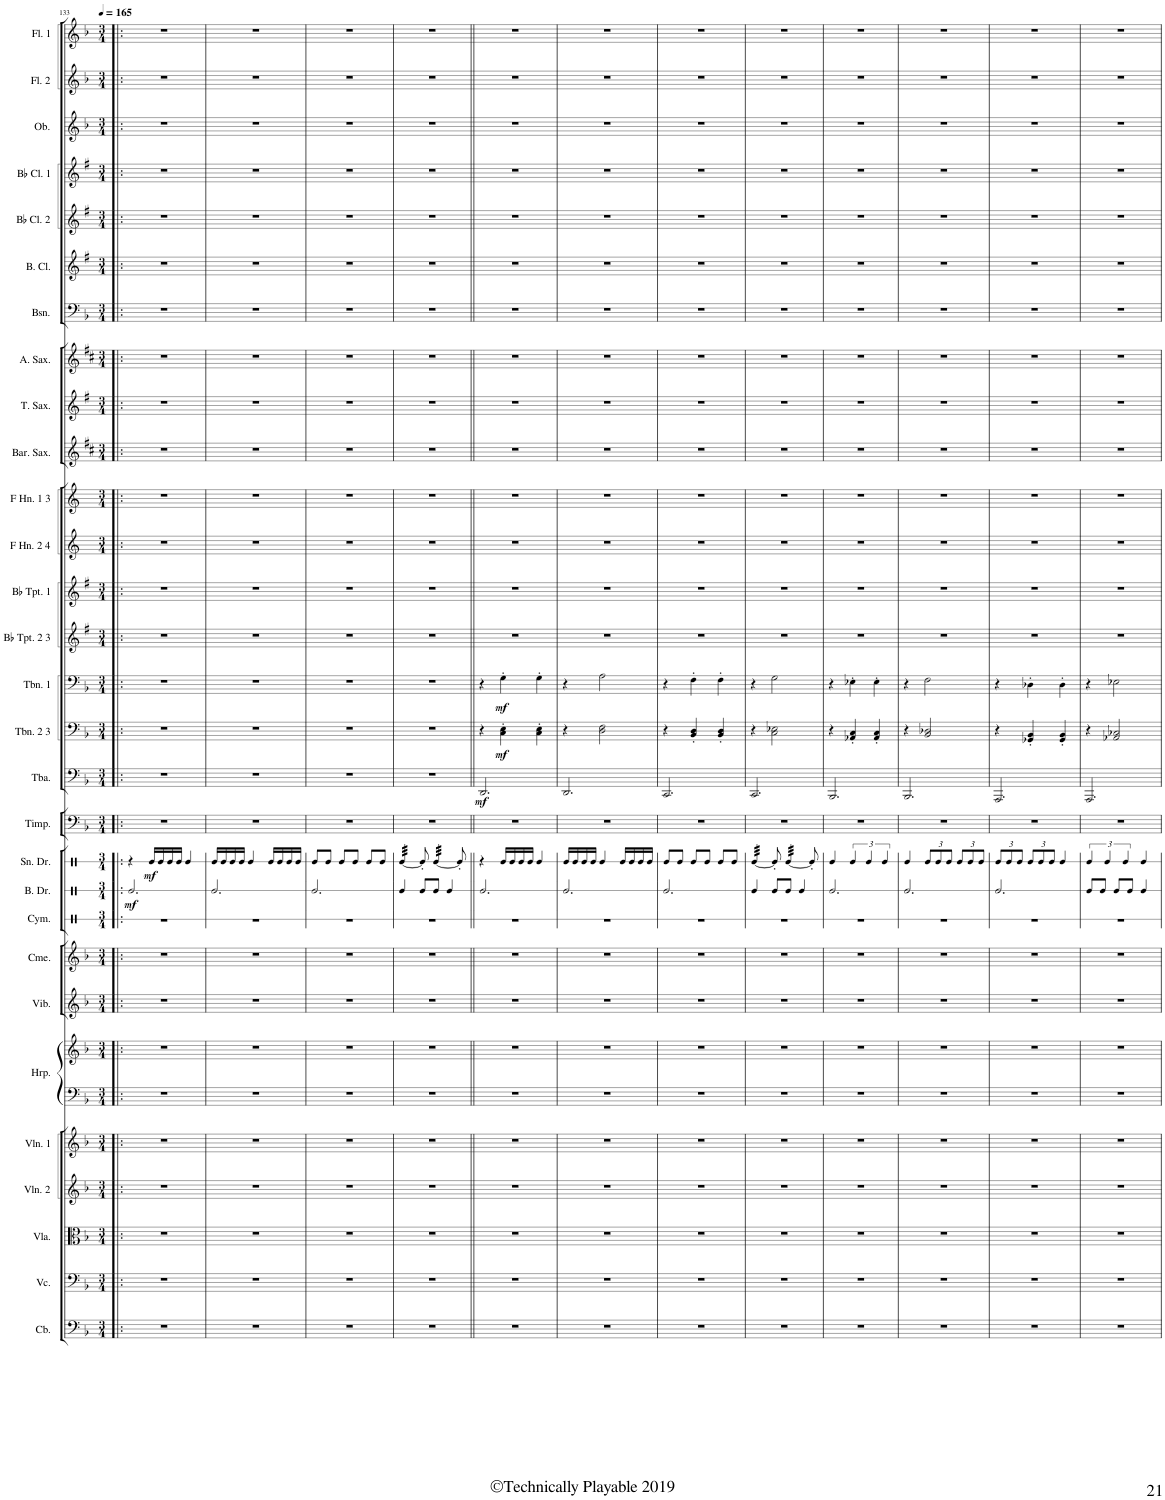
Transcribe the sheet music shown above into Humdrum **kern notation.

**kern	**kern	**kern	**kern	**kern	**kern	**kern	**kern	**kern	**kern	**kern	**dynam	**kern	**dynam	**kern	**kern	**dynam	**kern	**dynam	**kern	**dynam	**kern	**kern	**kern	**kern	**kern	**kern	**kern	**kern	**kern	**kern	**kern	**kern	**kern	**kern
*part29	*part28	*part27	*part26	*part25	*part24	*part24	*part23	*part22	*part21	*part20	*part20	*part19	*part19	*part18	*part17	*part17	*part16	*part16	*part15	*part15	*part14	*part13	*part12	*part11	*part10	*part9	*part8	*part7	*part6	*part5	*part4	*part3	*part2	*part1
*staff30	*staff29	*staff28	*staff27	*staff26	*staff25	*staff24	*staff23	*staff22	*staff21	*staff20	*staff20	*staff19	*staff19	*staff18	*staff17	*staff17	*staff16	*staff16	*staff15	*staff15	*staff14	*staff13	*staff12	*staff11	*staff10	*staff9	*staff8	*staff7	*staff6	*staff5	*staff4	*staff3	*staff2	*staff1
*I"Contrabass	*I"Violoncello	*I"Viola	*I"Violin 2	*I"Violin 1	*I"Harp	*	*I"Vibraphone	*I"Chimes	*I"Cymbal	*I"Bass Drum	*	*I"Snare Drum	*	*I"Timpani	*I"Tuba	*	*I"Trombone 2 &amp; 3	*	*I"Trombone 1	*	*I"Bb Trumpet 2 &amp; 3	*I"Bb Trumpet 1	*I"F Horn 2 &amp; 4	*I"F Horn 1 &amp; 3	*I"Baritone Saxophone	*I"Tenor Saxophone	*I"Alto Saxophone	*I"Bassoon	*I"Bass Clarinet	*I"Bb Clarinet 2	*I"Bb Clarinet 1	*I"Oboe	*I"Flute 2	*I"Flute 1
*I'Cb.	*I'Vc.	*I'Vla.	*I'Vln. 2	*I'Vln. 1	*I'Hrp.	*	*I'Vib.	*I'Cme.	*I'Cym.	*I'B. Dr.	*	*I'Sn. Dr.	*	*I'Timp.	*I'Tba.	*	*I'Tbn. 2 3	*	*I'Tbn. 1	*	*I'Bb Tpt. 2 3	*I'Bb Tpt. 1	*I'F Hn. 2 4	*I'F Hn. 1 3	*I'Bar. Sax.	*I'T. Sax.	*I'A. Sax.	*I'Bsn.	*I'B. Cl.	*I'Bb Cl. 2	*I'Bb Cl. 1	*I'Ob.	*I'Fl. 2	*I'Fl. 1
!!LO:PB:g=z
*clefF4	*clefF4	*clefC3	*clefG2	*clefG2	*clefF4	*clefG2	*clefG2	*clefG2	*clefX	*clefX	*	*clefX	*	*clefF4	*clefF4	*	*clefF4	*	*clefF4	*	*clefG2	*clefG2	*clefG2	*clefG2	*clefG2	*clefG2	*clefG2	*clefF4	*clefG2	*clefG2	*clefG2	*clefG2	*clefG2	*clefG2
*Trd7c12	*	*	*	*	*	*	*Trd-14c-24	*	*	*	*	*	*	*	*	*	*Trd1c2	*	*Trd1c2	*	*Trd1c2	*Trd1c2	*Trd4c7	*Trd4c7	*Trd12c21	*Trd8c14	*Trd5c9	*	*Trd8c14	*Trd1c2	*Trd1c2	*	*	*
*k[b-]	*k[b-]	*k[b-]	*k[b-]	*k[b-]	*k[b-]	*k[b-]	*k[b-]	*k[b-]	*k[]	*k[]	*	*k[]	*	*k[b-]	*k[b-]	*	*k[b-]	*	*k[b-]	*	*k[f#]	*k[f#]	*k[]	*k[]	*k[f#c#]	*k[f#]	*k[f#c#]	*k[b-]	*k[f#]	*k[f#]	*k[f#]	*k[b-]	*k[b-]	*k[b-]
*M3/4	*M3/4	*M3/4	*M3/4	*M3/4	*M3/4	*M3/4	*M3/4	*M3/4	*M3/4	*M3/4	*	*M3/4	*	*M3/4	*M3/4	*	*M3/4	*	*M3/4	*	*M3/4	*M3/4	*M3/4	*M3/4	*M3/4	*M3/4	*M3/4	*M3/4	*M3/4	*M3/4	*M3/4	*M3/4	*M3/4	*M3/4
*MM165	*MM165	*MM165	*MM165	*MM165	*MM165	*MM165	*MM165	*MM165	*MM165	*MM165	*	*MM165	*	*MM165	*MM165	*	*MM165	*	*MM165	*	*MM165	*MM165	*MM165	*MM165	*MM165	*MM165	*MM165	*MM165	*MM165	*MM165	*MM165	*MM165	*MM165	*MM165
=133!|:	=133!|:	=133!|:	=133!|:	=133!|:	=133!|:	=133!|:	=133!|:	=133!|:	=133!|:	=133!|:	=133!|:	=133!|:	=133!|:	=133!|:	=133!|:	=133!|:	=133!|:	=133!|:	=133!|:	=133!|:	=133!|:	=133!|:	=133!|:	=133!|:	=133!|:	=133!|:	=133!|:	=133!|:	=133!|:	=133!|:	=133!|:	=133!|:	=133!|:	=133!|:
!	!	!	!	!	!	!	!	!	!	!	!LO:DY:b	!	!	!	!	!	!	!	!	!	!	!	!	!	!	!	!	!	!	!	!	!	!	!
2.r	2.r	2.r	2.r	2.r	2.r	2.r	2.r	2.r	2.r	2.Re/	mf	4r	.	2.r	2.r	.	2.r	.	2.r	.	2.r	2.r	2.r	2.r	2.r	2.r	2.r	2.r	2.r	2.r	2.r	2.r	2.r	2.r
!	!	!	!	!	!	!	!	!	!	!	!	!	!LO:DY:b	!	!	!	!	!	!	!	!	!	!	!	!	!	!	!	!	!	!	!	!	!
.	.	.	.	.	.	.	.	.	.	.	.	16Re/LL	mf	.	.	.	.	.	.	.	.	.	.	.	.	.	.	.	.	.	.	.	.	.
.	.	.	.	.	.	.	.	.	.	.	.	16Re/	.	.	.	.	.	.	.	.	.	.	.	.	.	.	.	.	.	.	.	.	.	.
.	.	.	.	.	.	.	.	.	.	.	.	16Re/	.	.	.	.	.	.	.	.	.	.	.	.	.	.	.	.	.	.	.	.	.	.
.	.	.	.	.	.	.	.	.	.	.	.	16Re/JJ	.	.	.	.	.	.	.	.	.	.	.	.	.	.	.	.	.	.	.	.	.	.
.	.	.	.	.	.	.	.	.	.	.	.	4Re/	.	.	.	.	.	.	.	.	.	.	.	.	.	.	.	.	.	.	.	.	.	.
=134	=134	=134	=134	=134	=134	=134	=134	=134	=134	=134	=134	=134	=134	=134	=134	=134	=134	=134	=134	=134	=134	=134	=134	=134	=134	=134	=134	=134	=134	=134	=134	=134	=134	=134
2.r	2.r	2.r	2.r	2.r	2.r	2.r	2.r	2.r	2.r	2.Re/	.	16Re/LL	.	2.r	2.r	.	2.r	.	2.r	.	2.r	2.r	2.r	2.r	2.r	2.r	2.r	2.r	2.r	2.r	2.r	2.r	2.r	2.r
.	.	.	.	.	.	.	.	.	.	.	.	16Re/	.	.	.	.	.	.	.	.	.	.	.	.	.	.	.	.	.	.	.	.	.	.
.	.	.	.	.	.	.	.	.	.	.	.	16Re/	.	.	.	.	.	.	.	.	.	.	.	.	.	.	.	.	.	.	.	.	.	.
.	.	.	.	.	.	.	.	.	.	.	.	16Re/JJ	.	.	.	.	.	.	.	.	.	.	.	.	.	.	.	.	.	.	.	.	.	.
.	.	.	.	.	.	.	.	.	.	.	.	4Re/	.	.	.	.	.	.	.	.	.	.	.	.	.	.	.	.	.	.	.	.	.	.
.	.	.	.	.	.	.	.	.	.	.	.	16Re/LL	.	.	.	.	.	.	.	.	.	.	.	.	.	.	.	.	.	.	.	.	.	.
.	.	.	.	.	.	.	.	.	.	.	.	16Re/	.	.	.	.	.	.	.	.	.	.	.	.	.	.	.	.	.	.	.	.	.	.
.	.	.	.	.	.	.	.	.	.	.	.	16Re/	.	.	.	.	.	.	.	.	.	.	.	.	.	.	.	.	.	.	.	.	.	.
.	.	.	.	.	.	.	.	.	.	.	.	16Re/JJ	.	.	.	.	.	.	.	.	.	.	.	.	.	.	.	.	.	.	.	.	.	.
=135	=135	=135	=135	=135	=135	=135	=135	=135	=135	=135	=135	=135	=135	=135	=135	=135	=135	=135	=135	=135	=135	=135	=135	=135	=135	=135	=135	=135	=135	=135	=135	=135	=135	=135
2.r	2.r	2.r	2.r	2.r	2.r	2.r	2.r	2.r	2.r	2.Re/	.	8Re/L	.	2.r	2.r	.	2.r	.	2.r	.	2.r	2.r	2.r	2.r	2.r	2.r	2.r	2.r	2.r	2.r	2.r	2.r	2.r	2.r
.	.	.	.	.	.	.	.	.	.	.	.	8Re/J	.	.	.	.	.	.	.	.	.	.	.	.	.	.	.	.	.	.	.	.	.	.
.	.	.	.	.	.	.	.	.	.	.	.	8Re/L	.	.	.	.	.	.	.	.	.	.	.	.	.	.	.	.	.	.	.	.	.	.
.	.	.	.	.	.	.	.	.	.	.	.	8Re/J	.	.	.	.	.	.	.	.	.	.	.	.	.	.	.	.	.	.	.	.	.	.
.	.	.	.	.	.	.	.	.	.	.	.	8Re/L	.	.	.	.	.	.	.	.	.	.	.	.	.	.	.	.	.	.	.	.	.	.
.	.	.	.	.	.	.	.	.	.	.	.	8Re/J	.	.	.	.	.	.	.	.	.	.	.	.	.	.	.	.	.	.	.	.	.	.
=136	=136	=136	=136	=136	=136	=136	=136	=136	=136	=136	=136	=136	=136	=136	=136	=136	=136	=136	=136	=136	=136	=136	=136	=136	=136	=136	=136	=136	=136	=136	=136	=136	=136	=136
*	*	*	*	*	*	*	*	*	*	*	*	*tremolo	*	*	*	*	*	*	*	*	*	*	*	*	*	*	*	*	*	*	*	*	*	*
2.r	2.r	2.r	2.r	2.r	2.r	2.r	2.r	2.r	2.r	4Re/	.	[32Re/LLL	.	2.r	2.r	.	2.r	.	2.r	.	2.r	2.r	2.r	2.r	2.r	2.r	2.r	2.r	2.r	2.r	2.r	2.r	2.r	2.r
.	.	.	.	.	.	.	.	.	.	.	.	32Re/	.	.	.	.	.	.	.	.	.	.	.	.	.	.	.	.	.	.	.	.	.	.
.	.	.	.	.	.	.	.	.	.	.	.	32Re/	.	.	.	.	.	.	.	.	.	.	.	.	.	.	.	.	.	.	.	.	.	.
.	.	.	.	.	.	.	.	.	.	.	.	32Re/	.	.	.	.	.	.	.	.	.	.	.	.	.	.	.	.	.	.	.	.	.	.
.	.	.	.	.	.	.	.	.	.	.	.	32Re/	.	.	.	.	.	.	.	.	.	.	.	.	.	.	.	.	.	.	.	.	.	.
.	.	.	.	.	.	.	.	.	.	.	.	32Re/	.	.	.	.	.	.	.	.	.	.	.	.	.	.	.	.	.	.	.	.	.	.
.	.	.	.	.	.	.	.	.	.	.	.	32Re/	.	.	.	.	.	.	.	.	.	.	.	.	.	.	.	.	.	.	.	.	.	.
.	.	.	.	.	.	.	.	.	.	.	.	32Re/JJJ	.	.	.	.	.	.	.	.	.	.	.	.	.	.	.	.	.	.	.	.	.	.
*	*	*	*	*	*	*	*	*	*	*	*	*Xtremolo	*	*	*	*	*	*	*	*	*	*	*	*	*	*	*	*	*	*	*	*	*	*
.	.	.	.	.	.	.	.	.	.	8Re/L	.	8Re'</]	.	.	.	.	.	.	.	.	.	.	.	.	.	.	.	.	.	.	.	.	.	.
*	*	*	*	*	*	*	*	*	*	*	*	*tremolo	*	*	*	*	*	*	*	*	*	*	*	*	*	*	*	*	*	*	*	*	*	*
.	.	.	.	.	.	.	.	.	.	8Re/J	.	[32Re/LLL	.	.	.	.	.	.	.	.	.	.	.	.	.	.	.	.	.	.	.	.	.	.
.	.	.	.	.	.	.	.	.	.	.	.	32Re/	.	.	.	.	.	.	.	.	.	.	.	.	.	.	.	.	.	.	.	.	.	.
.	.	.	.	.	.	.	.	.	.	.	.	32Re/	.	.	.	.	.	.	.	.	.	.	.	.	.	.	.	.	.	.	.	.	.	.
.	.	.	.	.	.	.	.	.	.	.	.	32Re/	.	.	.	.	.	.	.	.	.	.	.	.	.	.	.	.	.	.	.	.	.	.
.	.	.	.	.	.	.	.	.	.	4Re/	.	32Re/	.	.	.	.	.	.	.	.	.	.	.	.	.	.	.	.	.	.	.	.	.	.
.	.	.	.	.	.	.	.	.	.	.	.	32Re/	.	.	.	.	.	.	.	.	.	.	.	.	.	.	.	.	.	.	.	.	.	.
.	.	.	.	.	.	.	.	.	.	.	.	32Re/	.	.	.	.	.	.	.	.	.	.	.	.	.	.	.	.	.	.	.	.	.	.
.	.	.	.	.	.	.	.	.	.	.	.	32Re/JJJ	.	.	.	.	.	.	.	.	.	.	.	.	.	.	.	.	.	.	.	.	.	.
*	*	*	*	*	*	*	*	*	*	*	*	*Xtremolo	*	*	*	*	*	*	*	*	*	*	*	*	*	*	*	*	*	*	*	*	*	*
.	.	.	.	.	.	.	.	.	.	.	.	8Re'</]	.	.	.	.	.	.	.	.	.	.	.	.	.	.	.	.	.	.	.	.	.	.
=137||	=137||	=137||	=137||	=137||	=137||	=137||	=137||	=137||	=137||	=137||	=137||	=137||	=137||	=137||	=137||	=137||	=137||	=137||	=137||	=137||	=137||	=137||	=137||	=137||	=137||	=137||	=137||	=137||	=137||	=137||	=137||	=137||	=137||	=137||
!	!	!	!	!	!	!	!	!	!	!	!	!	!	!	!	!LO:DY:b	!	!	!	!	!	!	!	!	!	!	!	!	!	!	!	!	!	!
2.r	2.r	2.r	2.r	2.r	2.r	2.r	2.r	2.r	2.r	2.Re/	.	4r	.	2.r	2.DD/	mf	4r	.	4r	.	2.r	2.r	2.r	2.r	2.r	2.r	2.r	2.r	2.r	2.r	2.r	2.r	2.r	2.r
!	!	!	!	!	!	!	!	!	!	!	!	!	!	!	!	!	!	!LO:DY:b	!	!LO:DY:b	!	!	!	!	!	!	!	!	!	!	!	!	!	!
.	.	.	.	.	.	.	.	.	.	.	.	16Re/LL	.	.	.	.	4C\' 4E\'	mf	4G'\	mf	.	.	.	.	.	.	.	.	.	.	.	.	.	.
.	.	.	.	.	.	.	.	.	.	.	.	16Re/	.	.	.	.	.	.	.	.	.	.	.	.	.	.	.	.	.	.	.	.	.	.
.	.	.	.	.	.	.	.	.	.	.	.	16Re/	.	.	.	.	.	.	.	.	.	.	.	.	.	.	.	.	.	.	.	.	.	.
.	.	.	.	.	.	.	.	.	.	.	.	16Re/JJ	.	.	.	.	.	.	.	.	.	.	.	.	.	.	.	.	.	.	.	.	.	.
.	.	.	.	.	.	.	.	.	.	.	.	4Re/	.	.	.	.	4C\' 4E\'	.	4G'\	.	.	.	.	.	.	.	.	.	.	.	.	.	.	.
=138	=138	=138	=138	=138	=138	=138	=138	=138	=138	=138	=138	=138	=138	=138	=138	=138	=138	=138	=138	=138	=138	=138	=138	=138	=138	=138	=138	=138	=138	=138	=138	=138	=138	=138
2.r	2.r	2.r	2.r	2.r	2.r	2.r	2.r	2.r	2.r	2.Re/	.	16Re/LL	.	2.r	2.DD/	.	4r	.	4r	.	2.r	2.r	2.r	2.r	2.r	2.r	2.r	2.r	2.r	2.r	2.r	2.r	2.r	2.r
.	.	.	.	.	.	.	.	.	.	.	.	16Re/	.	.	.	.	.	.	.	.	.	.	.	.	.	.	.	.	.	.	.	.	.	.
.	.	.	.	.	.	.	.	.	.	.	.	16Re/	.	.	.	.	.	.	.	.	.	.	.	.	.	.	.	.	.	.	.	.	.	.
.	.	.	.	.	.	.	.	.	.	.	.	16Re/JJ	.	.	.	.	.	.	.	.	.	.	.	.	.	.	.	.	.	.	.	.	.	.
.	.	.	.	.	.	.	.	.	.	.	.	4Re/	.	.	.	.	2D\ 2F\	.	2A\	.	.	.	.	.	.	.	.	.	.	.	.	.	.	.
.	.	.	.	.	.	.	.	.	.	.	.	16Re/LL	.	.	.	.	.	.	.	.	.	.	.	.	.	.	.	.	.	.	.	.	.	.
.	.	.	.	.	.	.	.	.	.	.	.	16Re/	.	.	.	.	.	.	.	.	.	.	.	.	.	.	.	.	.	.	.	.	.	.
.	.	.	.	.	.	.	.	.	.	.	.	16Re/	.	.	.	.	.	.	.	.	.	.	.	.	.	.	.	.	.	.	.	.	.	.
.	.	.	.	.	.	.	.	.	.	.	.	16Re/JJ	.	.	.	.	.	.	.	.	.	.	.	.	.	.	.	.	.	.	.	.	.	.
=139	=139	=139	=139	=139	=139	=139	=139	=139	=139	=139	=139	=139	=139	=139	=139	=139	=139	=139	=139	=139	=139	=139	=139	=139	=139	=139	=139	=139	=139	=139	=139	=139	=139	=139
2.r	2.r	2.r	2.r	2.r	2.r	2.r	2.r	2.r	2.r	2.Re/	.	8Re/L	.	2.r	2.CC/	.	4r	.	4r	.	2.r	2.r	2.r	2.r	2.r	2.r	2.r	2.r	2.r	2.r	2.r	2.r	2.r	2.r
.	.	.	.	.	.	.	.	.	.	.	.	8Re/J	.	.	.	.	.	.	.	.	.	.	.	.	.	.	.	.	.	.	.	.	.	.
.	.	.	.	.	.	.	.	.	.	.	.	8Re/L	.	.	.	.	4BB-/' 4D/'	.	4F'\	.	.	.	.	.	.	.	.	.	.	.	.	.	.	.
.	.	.	.	.	.	.	.	.	.	.	.	8Re/J	.	.	.	.	.	.	.	.	.	.	.	.	.	.	.	.	.	.	.	.	.	.
.	.	.	.	.	.	.	.	.	.	.	.	8Re/L	.	.	.	.	4BB-/' 4D/'	.	4F'\	.	.	.	.	.	.	.	.	.	.	.	.	.	.	.
.	.	.	.	.	.	.	.	.	.	.	.	8Re/J	.	.	.	.	.	.	.	.	.	.	.	.	.	.	.	.	.	.	.	.	.	.
=140	=140	=140	=140	=140	=140	=140	=140	=140	=140	=140	=140	=140	=140	=140	=140	=140	=140	=140	=140	=140	=140	=140	=140	=140	=140	=140	=140	=140	=140	=140	=140	=140	=140	=140
*	*	*	*	*	*	*	*	*	*	*	*	*tremolo	*	*	*	*	*	*	*	*	*	*	*	*	*	*	*	*	*	*	*	*	*	*
2.r	2.r	2.r	2.r	2.r	2.r	2.r	2.r	2.r	2.r	4Re/	.	[32Re/LLL	.	2.r	2.CC/	.	4r	.	4r	.	2.r	2.r	2.r	2.r	2.r	2.r	2.r	2.r	2.r	2.r	2.r	2.r	2.r	2.r
.	.	.	.	.	.	.	.	.	.	.	.	32Re/	.	.	.	.	.	.	.	.	.	.	.	.	.	.	.	.	.	.	.	.	.	.
.	.	.	.	.	.	.	.	.	.	.	.	32Re/	.	.	.	.	.	.	.	.	.	.	.	.	.	.	.	.	.	.	.	.	.	.
.	.	.	.	.	.	.	.	.	.	.	.	32Re/	.	.	.	.	.	.	.	.	.	.	.	.	.	.	.	.	.	.	.	.	.	.
.	.	.	.	.	.	.	.	.	.	.	.	32Re/	.	.	.	.	.	.	.	.	.	.	.	.	.	.	.	.	.	.	.	.	.	.
.	.	.	.	.	.	.	.	.	.	.	.	32Re/	.	.	.	.	.	.	.	.	.	.	.	.	.	.	.	.	.	.	.	.	.	.
.	.	.	.	.	.	.	.	.	.	.	.	32Re/	.	.	.	.	.	.	.	.	.	.	.	.	.	.	.	.	.	.	.	.	.	.
.	.	.	.	.	.	.	.	.	.	.	.	32Re/JJJ	.	.	.	.	.	.	.	.	.	.	.	.	.	.	.	.	.	.	.	.	.	.
*	*	*	*	*	*	*	*	*	*	*	*	*Xtremolo	*	*	*	*	*	*	*	*	*	*	*	*	*	*	*	*	*	*	*	*	*	*
.	.	.	.	.	.	.	.	.	.	8Re/L	.	8Re'</]	.	.	.	.	2C\ 2E-X\	.	2G\	.	.	.	.	.	.	.	.	.	.	.	.	.	.	.
*	*	*	*	*	*	*	*	*	*	*	*	*tremolo	*	*	*	*	*	*	*	*	*	*	*	*	*	*	*	*	*	*	*	*	*	*
.	.	.	.	.	.	.	.	.	.	8Re/J	.	[32Re/LLL	.	.	.	.	.	.	.	.	.	.	.	.	.	.	.	.	.	.	.	.	.	.
.	.	.	.	.	.	.	.	.	.	.	.	32Re/	.	.	.	.	.	.	.	.	.	.	.	.	.	.	.	.	.	.	.	.	.	.
.	.	.	.	.	.	.	.	.	.	.	.	32Re/	.	.	.	.	.	.	.	.	.	.	.	.	.	.	.	.	.	.	.	.	.	.
.	.	.	.	.	.	.	.	.	.	.	.	32Re/	.	.	.	.	.	.	.	.	.	.	.	.	.	.	.	.	.	.	.	.	.	.
.	.	.	.	.	.	.	.	.	.	4Re/	.	32Re/	.	.	.	.	.	.	.	.	.	.	.	.	.	.	.	.	.	.	.	.	.	.
.	.	.	.	.	.	.	.	.	.	.	.	32Re/	.	.	.	.	.	.	.	.	.	.	.	.	.	.	.	.	.	.	.	.	.	.
.	.	.	.	.	.	.	.	.	.	.	.	32Re/	.	.	.	.	.	.	.	.	.	.	.	.	.	.	.	.	.	.	.	.	.	.
.	.	.	.	.	.	.	.	.	.	.	.	32Re/JJJ	.	.	.	.	.	.	.	.	.	.	.	.	.	.	.	.	.	.	.	.	.	.
*	*	*	*	*	*	*	*	*	*	*	*	*Xtremolo	*	*	*	*	*	*	*	*	*	*	*	*	*	*	*	*	*	*	*	*	*	*
.	.	.	.	.	.	.	.	.	.	.	.	8Re'</]	.	.	.	.	.	.	.	.	.	.	.	.	.	.	.	.	.	.	.	.	.	.
=141	=141	=141	=141	=141	=141	=141	=141	=141	=141	=141	=141	=141	=141	=141	=141	=141	=141	=141	=141	=141	=141	=141	=141	=141	=141	=141	=141	=141	=141	=141	=141	=141	=141	=141
2.r	2.r	2.r	2.r	2.r	2.r	2.r	2.r	2.r	2.r	2.Re/	.	4Re/	.	2.r	2.BBB-/	.	4r	.	4r	.	2.r	2.r	2.r	2.r	2.r	2.r	2.r	2.r	2.r	2.r	2.r	2.r	2.r	2.r
.	.	.	.	.	.	.	.	.	.	.	.	6Re/	.	.	.	.	4AA-X/' 4C/'	.	4E-X'\	.	.	.	.	.	.	.	.	.	.	.	.	.	.	.
.	.	.	.	.	.	.	.	.	.	.	.	6Re/	.	.	.	.	.	.	.	.	.	.	.	.	.	.	.	.	.	.	.	.	.	.
.	.	.	.	.	.	.	.	.	.	.	.	.	.	.	.	.	4AA-/' 4C/'	.	4E-'\	.	.	.	.	.	.	.	.	.	.	.	.	.	.	.
.	.	.	.	.	.	.	.	.	.	.	.	6Re/	.	.	.	.	.	.	.	.	.	.	.	.	.	.	.	.	.	.	.	.	.	.
=142	=142	=142	=142	=142	=142	=142	=142	=142	=142	=142	=142	=142	=142	=142	=142	=142	=142	=142	=142	=142	=142	=142	=142	=142	=142	=142	=142	=142	=142	=142	=142	=142	=142	=142
2.r	2.r	2.r	2.r	2.r	2.r	2.r	2.r	2.r	2.r	2.Re/	.	4Re/	.	2.r	2.BBB-/	.	4r	.	4r	.	2.r	2.r	2.r	2.r	2.r	2.r	2.r	2.r	2.r	2.r	2.r	2.r	2.r	2.r
*	*	*	*	*	*	*	*	*	*	*	*	*Xbrackettup	*	*	*	*	*	*	*	*	*	*	*	*	*	*	*	*	*	*	*	*	*	*
.	.	.	.	.	.	.	.	.	.	.	.	12Re/L	.	.	.	.	2BB-/ 2D-X/	.	2F\	.	.	.	.	.	.	.	.	.	.	.	.	.	.	.
.	.	.	.	.	.	.	.	.	.	.	.	12Re/	.	.	.	.	.	.	.	.	.	.	.	.	.	.	.	.	.	.	.	.	.	.
.	.	.	.	.	.	.	.	.	.	.	.	12Re/J	.	.	.	.	.	.	.	.	.	.	.	.	.	.	.	.	.	.	.	.	.	.
.	.	.	.	.	.	.	.	.	.	.	.	12Re/L	.	.	.	.	.	.	.	.	.	.	.	.	.	.	.	.	.	.	.	.	.	.
.	.	.	.	.	.	.	.	.	.	.	.	12Re/	.	.	.	.	.	.	.	.	.	.	.	.	.	.	.	.	.	.	.	.	.	.
.	.	.	.	.	.	.	.	.	.	.	.	12Re/J	.	.	.	.	.	.	.	.	.	.	.	.	.	.	.	.	.	.	.	.	.	.
=143	=143	=143	=143	=143	=143	=143	=143	=143	=143	=143	=143	=143	=143	=143	=143	=143	=143	=143	=143	=143	=143	=143	=143	=143	=143	=143	=143	=143	=143	=143	=143	=143	=143	=143
2.r	2.r	2.r	2.r	2.r	2.r	2.r	2.r	2.r	2.r	2.Re/	.	12Re/L	.	2.r	2.AAA/	.	4r	.	4r	.	2.r	2.r	2.r	2.r	2.r	2.r	2.r	2.r	2.r	2.r	2.r	2.r	2.r	2.r
.	.	.	.	.	.	.	.	.	.	.	.	12Re/	.	.	.	.	.	.	.	.	.	.	.	.	.	.	.	.	.	.	.	.	.	.
.	.	.	.	.	.	.	.	.	.	.	.	12Re/J	.	.	.	.	.	.	.	.	.	.	.	.	.	.	.	.	.	.	.	.	.	.
.	.	.	.	.	.	.	.	.	.	.	.	12Re/L	.	.	.	.	4GG-X/' 4BB-/'	.	4D-X'\	.	.	.	.	.	.	.	.	.	.	.	.	.	.	.
.	.	.	.	.	.	.	.	.	.	.	.	12Re/	.	.	.	.	.	.	.	.	.	.	.	.	.	.	.	.	.	.	.	.	.	.
.	.	.	.	.	.	.	.	.	.	.	.	12Re/J	.	.	.	.	.	.	.	.	.	.	.	.	.	.	.	.	.	.	.	.	.	.
.	.	.	.	.	.	.	.	.	.	.	.	4Re/	.	.	.	.	4GG-/' 4BB-/'	.	4D-'\	.	.	.	.	.	.	.	.	.	.	.	.	.	.	.
=144	=144	=144	=144	=144	=144	=144	=144	=144	=144	=144	=144	=144	=144	=144	=144	=144	=144	=144	=144	=144	=144	=144	=144	=144	=144	=144	=144	=144	=144	=144	=144	=144	=144	=144
*	*	*	*	*	*	*	*	*	*	*	*	*brackettup	*	*	*	*	*	*	*	*	*	*	*	*	*	*	*	*	*	*	*	*	*	*
2.r	2.r	2.r	2.r	2.r	2.r	2.r	2.r	2.r	2.r	8Re/L	.	6Re/	.	2.r	2.AAA/	.	4r	.	4r	.	2.r	2.r	2.r	2.r	2.r	2.r	2.r	2.r	2.r	2.r	2.r	2.r	2.r	2.r
.	.	.	.	.	.	.	.	.	.	8Re/J	.	.	.	.	.	.	.	.	.	.	.	.	.	.	.	.	.	.	.	.	.	.	.	.
.	.	.	.	.	.	.	.	.	.	.	.	6Re/	.	.	.	.	.	.	.	.	.	.	.	.	.	.	.	.	.	.	.	.	.	.
.	.	.	.	.	.	.	.	.	.	8Re/L	.	.	.	.	.	.	2AA-X/ 2C-X/	.	2E-X\	.	.	.	.	.	.	.	.	.	.	.	.	.	.	.
.	.	.	.	.	.	.	.	.	.	.	.	6Re/	.	.	.	.	.	.	.	.	.	.	.	.	.	.	.	.	.	.	.	.	.	.
.	.	.	.	.	.	.	.	.	.	8Re/J	.	.	.	.	.	.	.	.	.	.	.	.	.	.	.	.	.	.	.	.	.	.	.	.
.	.	.	.	.	.	.	.	.	.	4Re/	.	4Re/	.	.	.	.	.	.	.	.	.	.	.	.	.	.	.	.	.	.	.	.	.	.
=	=	=	=	=	=	=	=	=	=	=	=	=	=	=	=	=	=	=	=	=	=	=	=	=	=	=	=	=	=	=	=	=	=	=
*-	*-	*-	*-	*-	*-	*-	*-	*-	*-	*-	*-	*-	*-	*-	*-	*-	*-	*-	*-	*-	*-	*-	*-	*-	*-	*-	*-	*-	*-	*-	*-	*-	*-	*-
